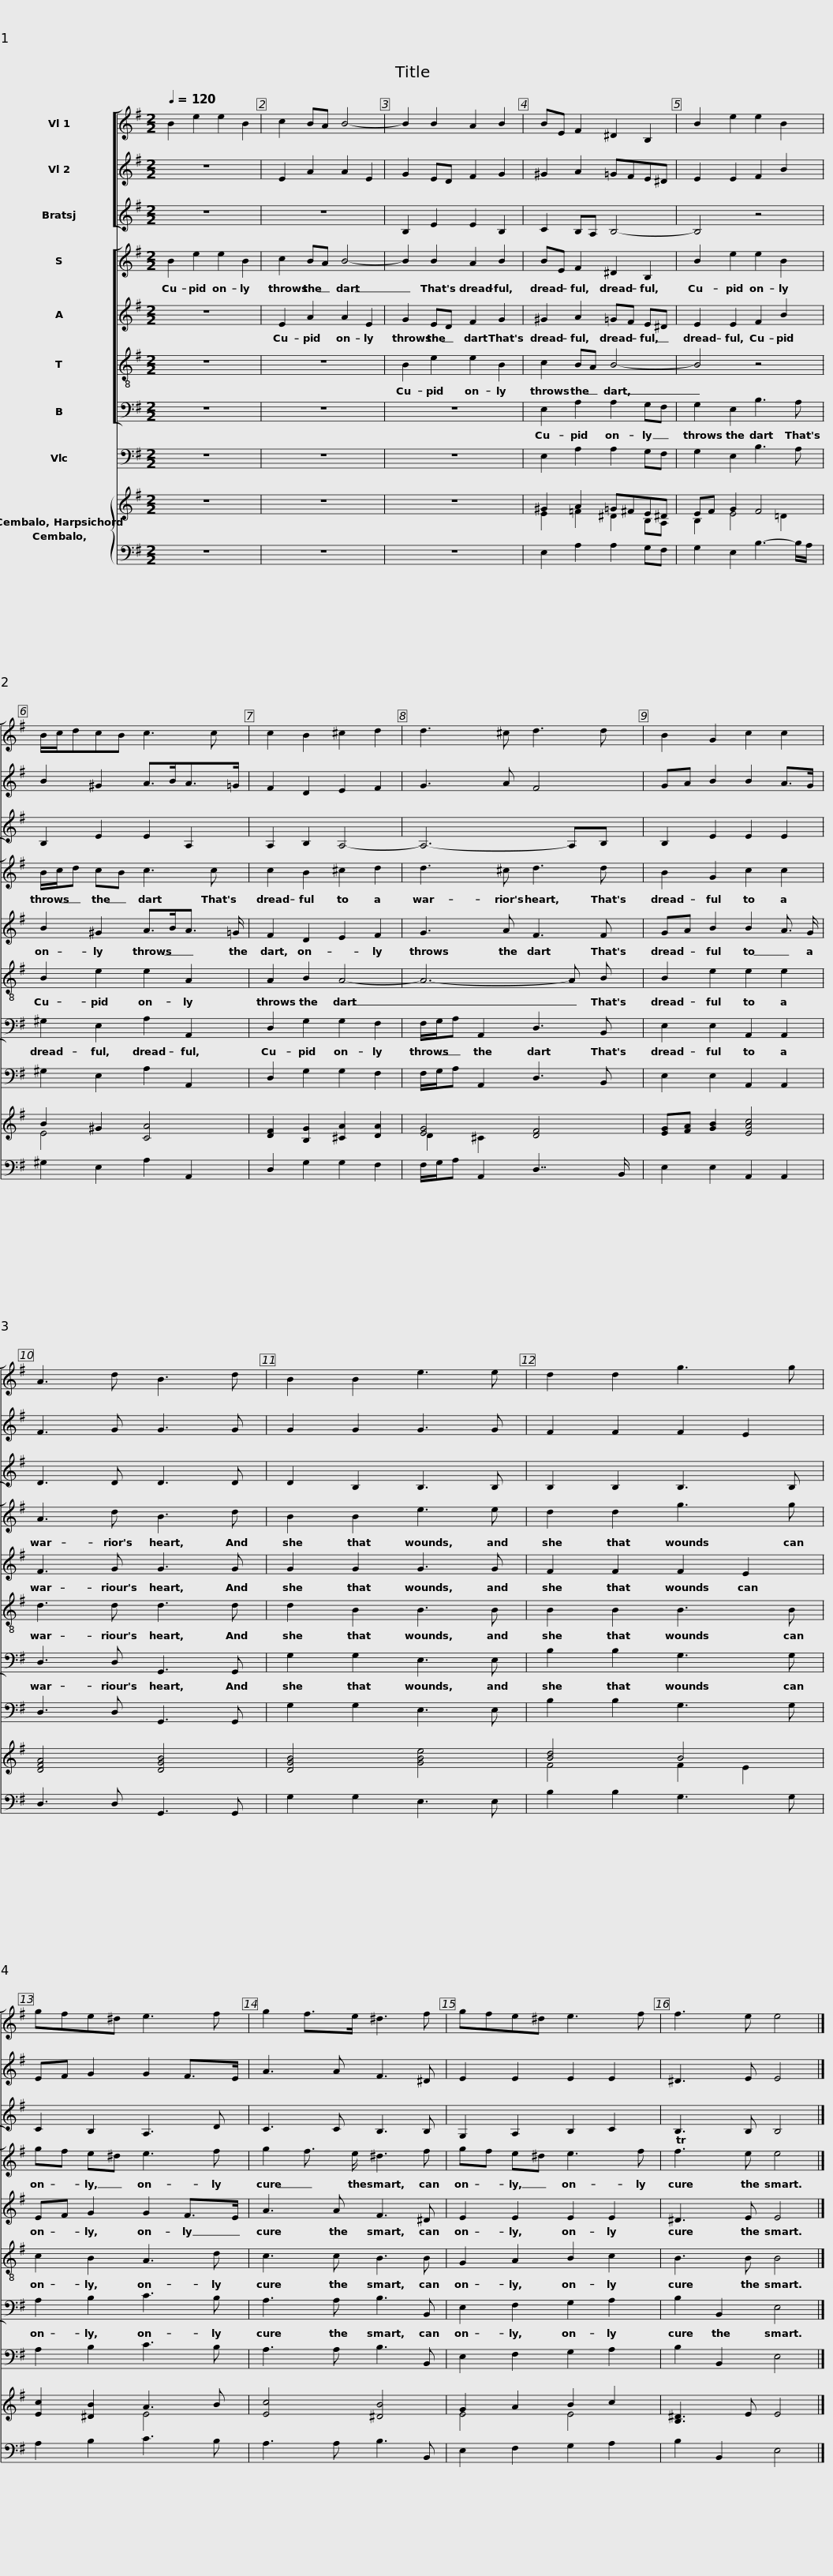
X:1
%%score [ 1 2 3 ] [ 4 5 6 7 ] 8 { ( 9 10 ) 11 }
L:1/8
Q:1/4=120
M:2/2
I:linebreak $
K:G
V:1 treble
V:2 treble
V:3 treble
V:4 treble
V:5 treble
V:6 treble-8
V:7 bass
V:8 bass
V:9 treble
V:10 treble
V:11 bass
V:1
 B2 e2 e2 B2 | c2 BA B4- | B2 B2 A2 B2 | BE F2 ^D2 B,2 |$ B2 e2 e2 B2 | %5
 B/c/dcB c3 c | c2 B2 ^c2 d2 |$ d3 ^c d3 d | B2 G2 c2 c2 | A3 d B3 d | %10
 B2 B2 e3 e |$ d2 d2 g3 g | gfe^d e3 f | g2 f>e ^d3 f | gfe^d e3 f |$ %15
 f3 e e4 |] %16
V:2
 z8 | E2 A2 A2 E2 | G2 ED F2 G2 | ^G2 A2 =GFE^D |$ E2 E2 F2 B2 | %5
 B2 ^G2 A>BA>=G | F2 D2 E2 F2 |$ G3 A F4 | GA B2 B2 A>G | F3 G G3 G | %10
 G2 G2 G3 G |$ F2 F2 F2 E2 | EF G2 G2 F>E | A3 A F3 ^D | E2 E2 E2 E2 |$ %15
 ^D3 E E4 |] %16
V:3
 z8 | z8 | B,2 E2 E2 B,2 | C2 B,A, B,4- |$ B,4 z4 | %5
 B,2 E2 E2 A,2 | A,2 B,2 A,4- |$ A,6- A,B, | B,2 E2 E2 E2 | D3 D D3 D | %10
 D2 B,2 B,3 B, |$ B,2 B,2 B,3 B, | C2 B,2 A,3 D | C3 C B,3 B, | G,2 A,2 B,2 C2 |$ %15
 B,3 B, B,4 |] %16
V:4
 B2 e2 e2 B2 | c2 BA B4- | B2 B2 A2 B2 | BE F2 ^D2 B,2 |$ B2 e2 e2 B2 | %5
 B/c/d cB c3 c | c2 B2 ^c2 d2 |$ d3 ^c d3 d | B2 G2 c2 c2 | A3 d B3 d | %10
 B2 B2 e3 e |$ d2 d2 g3 g | gf e^d e3 f | g2 f3/2 e/ ^d3 f | gf e^d e3 f |$ %15
 Tf3 e e4 |] %16
V:5
 z8 | E2 A2 A2 E2 | G2 ED F2 G2 | ^G2 A2 =GF E^D |$ E2 E2 F2 B2 | %5
 B2 ^G2 A>BA3/2 =G/ | F2 D2 E2 F2 |$ G3 A F3 F | GA B2 B2 A3/2 G/ | F3 G G3 G | %10
 G2 G2 G3 G |$ F2 F2 F2 E2 | EF G2 G2 F>E | A3 A F3 ^D | E2 E2 E2 E2 |$ %15
 ^D3 E E4 |] %16
V:6
 z8 | z8 | B2 e2 e2 B2 | c2 BA B4- |$ B4 z4 | %5
 B2 e2 e2 A2 | A2 B2 A4- |$ A6- A B | B2 e2 e2 e2 | d3 d d3 d | %10
 d2 B2 B3 B |$ B2 B2 B3 B | c2 B2 A3 d | c3 c B3 B | G2 A2 B2 c2 |$ %15
 B3 B B4 |] %16
V:7
 z8 | z8 | z8 | E,2 A,2 A,2 G,F, |$ G,2 E,2 B,3 A, | %5
 ^G,2 E,2 A,2 A,,2 | D,2 G,2 G,2 F,2 |$ F,/G,/A, A,,2 D,3 B,, | E,2 E,2 A,,2 A,,2 | D,3 D, G,,3 G,, | %10
 G,2 G,2 E,3 E, |$ B,2 B,2 G,3 G, | A,2 B,2 C3 B, | A,3 A, B,3 B,, | E,2 F,2 G,2 A,2 |$ %15
 B,2 B,,2 E,4 |] %16
V:8
 z8 | z8 | z8 | E,2 A,2 A,2 G,F, |$ G,2 E,2 B,3 A, | %5
 ^G,2 E,2 A,2 A,,2 | D,2 G,2 G,2 F,2 |$ F,/G,/A, A,,2 D,3 B,, | E,2 E,2 A,,2 A,,2 | D,3 D, G,,3 G,, | %10
 G,2 G,2 E,3 E, |$ B,2 B,2 G,3 G, | A,2 B,2 C3 B, | A,3 A, B,3 B,, | E,2 F,2 G,2 A,2 |$ %15
 B,2 B,,2 E,4 |] %16
V:9
 z8 | z8 | z8 | ^G2 A2 =G^FE^D |$ EF G2 F4 | %5
 B2 ^G2 [CA]4 | [DF]2 [B,G]2 [^CA]2 [DA]2 |$ [EG]4 [DF]4 | [EG][FA] [GB]2 [EAc]4 | [DFA]4 [DGB]4 | %10
 [DGB]4 [GBe]4 |$ [Bd]4 B4 | [Ec]2 [^DB]2 A3 B | [Ec]4 [^DB]4 | G2 A2 B2 c2 |$ %15
 [B,^D]3 E E4 |] %16
V:10
 x8 | x8 | x8 | E2 =F2 ^D2 B,A, |$ B,2 E4 =D2 | %5
 E4 x4 | x8 |$ D2 ^C2 x4 | x8 | x8 | %10
 x8 |$ F4 F2 E2 | x4 E4 | x8 | E4 E4 |$ %15
 x8 |] %16
V:11
 z8 | z8 | z8 | E,2 A,2 A,2 G,F, |$ G,2 E,2 B,3- B,/A,/ | %5
 ^G,2 E,2 A,2 A,,2 | D,2 G,2 G,2 F,2 |$ F,/G,/A, A,,2 D,7/2 B,,/ | E,2 E,2 A,,2 A,,2 | D,3 D, G,,3 G,, | %10
 G,2 G,2 E,3 E, |$ B,2 B,2 G,3 G, | A,2 B,2 C3 B, | A,3 A, B,3 B,, | E,2 F,2 G,2 A,2 |$ %15
 B,2 B,,2 E,4 |] %16
